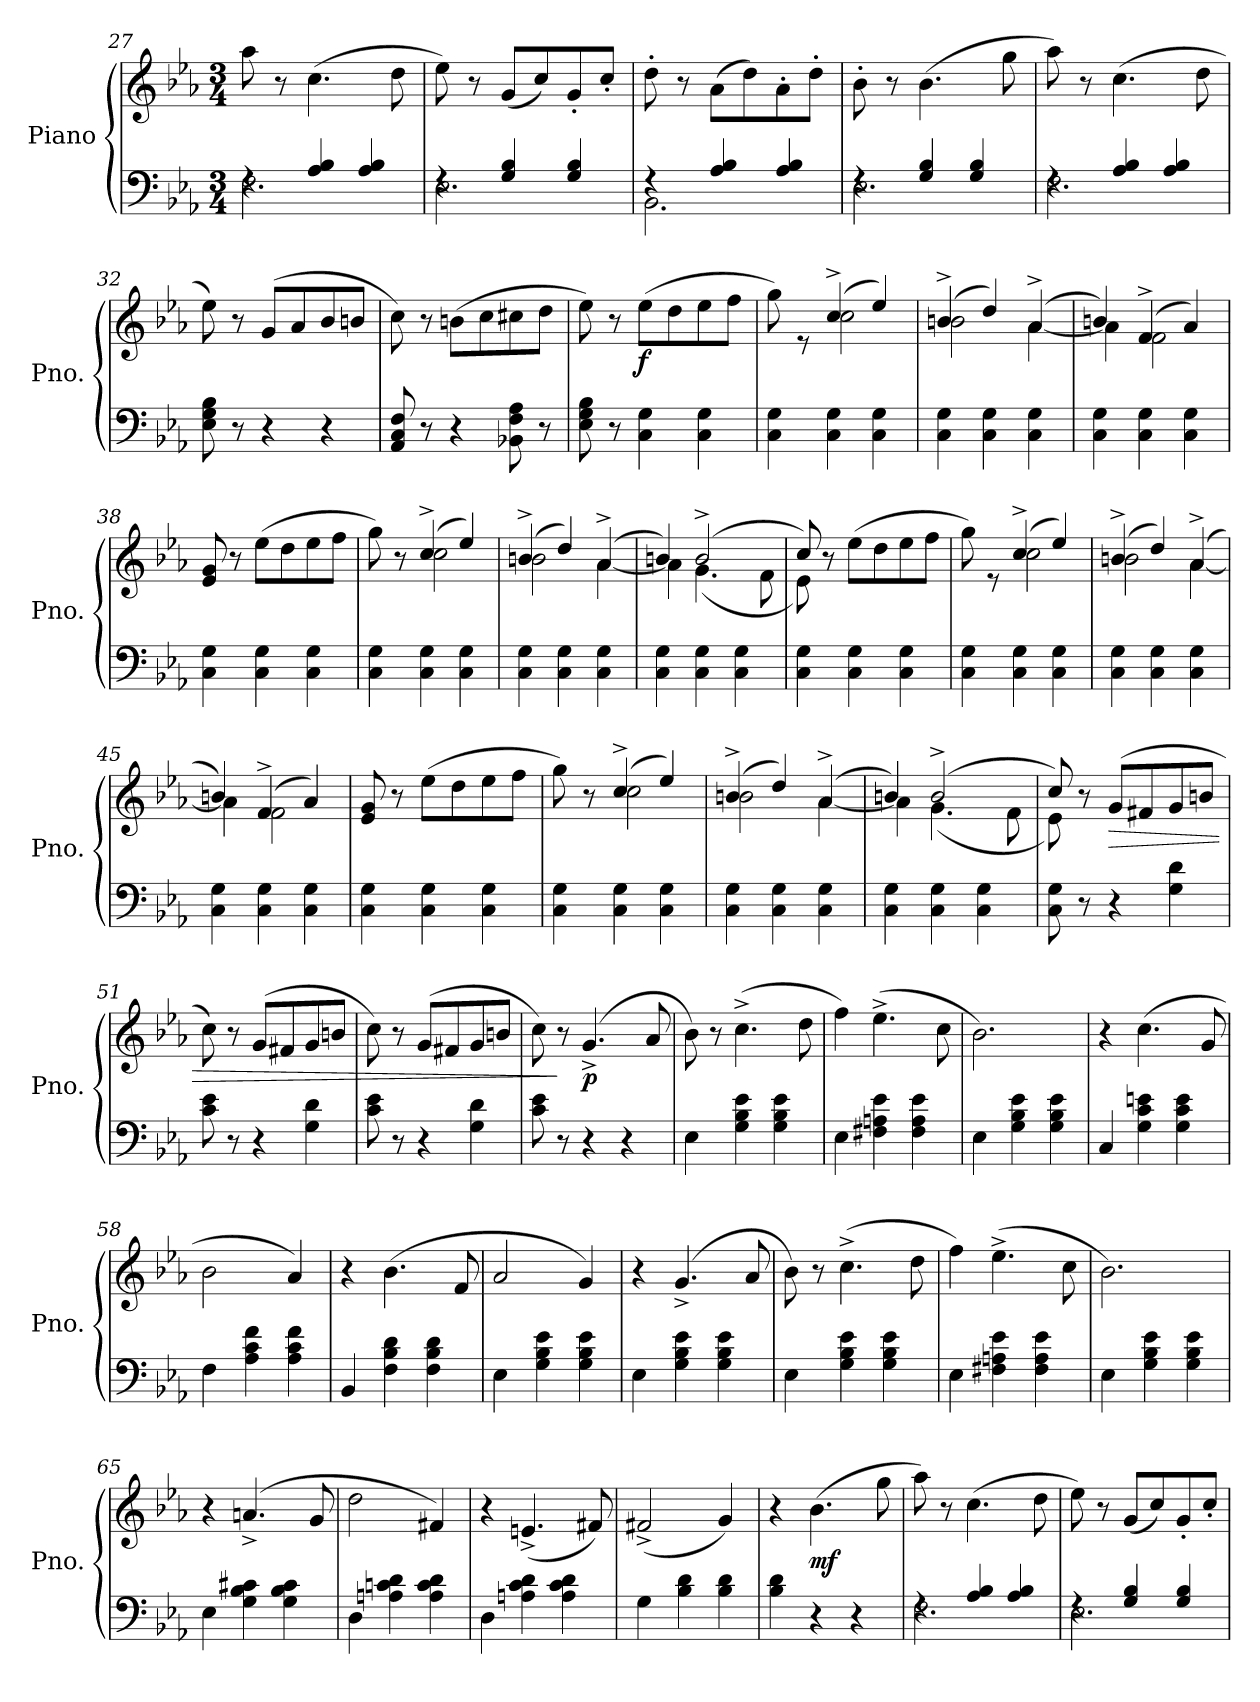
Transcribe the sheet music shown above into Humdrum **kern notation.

**kern	**kern	**dynam
*part1	*part1	*part1
*staff2	*staff1	*staff1/2
*I"Piano	*	*
*I'Pno.	*	*
*clefF4	*clefG2	*
*k[b-e-a-]	*k[b-e-a-]	*
*M3/4	*M3/4	*
=27	=27	=27
*^	*	*
4rF	2.F\	8aa-\	.
.	.	8r	.
4A-/ 4B-/	.	(>4.cc\	.
4A-/ 4B-/	.	.	.
.	.	8dd\	.
!!LO:LB:g=z
=28	=28	=28	=28
4rF	2.E-\	8ee-\)	.
.	.	8r	.
4G/ 4B-/	.	(<8g/L	.
.	.	8cc/)	.
4G/ 4B-/	.	8g'/	.
.	.	8cc'/J	.
=29	=29	=29	=29
4rF	2.BB-\	8dd'\	.
.	.	8r	.
4A-/ 4B-/	.	(>8a-\L	.
.	.	8dd\)	.
4A-/ 4B-/	.	8a-'\	.
.	.	8dd'\J	.
=30	=30	=30	=30
4rF	2.E-\	8b-'\	.
.	.	8r	.
4G/ 4B-/	.	(>4.b-\	.
4G/ 4B-/	.	.	.
.	.	8gg\	.
=31	=31	=31	=31
4rF	2.F\	8aa-\)	.
.	.	8r	.
4A-/ 4B-/	.	(>4.cc\	.
4A-/ 4B-/	.	.	.
.	.	8dd\	.
*v	*v	*	*
=32	=32	=32
8E-\ 8G\ 8B-\	8ee-\)	.
8r	8r	.
4r	(<8g/L	.
.	8a-/	.
4r	8b-/	.
.	8bn/J	.
=33	=33	=33
8AA-/ 8C/ 8F/	8cc\)	.
8r	8r	.
4r	(>8bn\L	.
.	8cc\	.
8BB-X\ 8F\ 8A-\	8cc#X\	.
8r	8dd\J	.
=34	=34	=34
8E-\ 8G\ 8B-\	8ee-\)	.
8r	8r	.
!	!	!LO:DY:b
4C\ 4G\	(>8ee-\L	f
.	8dd\	.
4C\ 4G\	8ee-\	.
.	8ff\J	.
=35	=35	=35
*	*^	*
4C\ 4G\	8gg\)	4ryy	.
.	8re	.	.
4C\ 4G\	(>4cc^/	2cc\	.
4C\ 4G\	4ee-/)	.	.
!!LO:LB:g=z	!!
=36	=36	=36	=36
4C\ 4G\	(>4bn^/	2b\	.
4C\ 4G\	4dd/)	.	.
4C\ 4G\	(>4a-^/	[4a-\	.
=37	=37	=37	=37
4C\ 4G\	4bn/)	4a-\]	.
4C\ 4G\	(>4f^/	2f\	.
4C\ 4G\	4a-/)	.	.
*	*v	*v	*
=38	=38	=38
4C\ 4G\	8e-/ 8g/	.
.	8r	.
4C\ 4G\	(>8ee-\L	.
.	8dd\	.
4C\ 4G\	8ee-\	.
.	8ff\J	.
=39	=39	=39
*	*^	*
4C\ 4G\	8gg\)	4ryy	.
.	8r	.	.
4C\ 4G\	(>4cc^/	2cc\	.
4C\ 4G\	4ee-/)	.	.
=40	=40	=40	=40
4C\ 4G\	(>4bn^/	2b\	.
4C\ 4G\	4dd/)	.	.
4C\ 4G\	(>4a-^/	[4a-\	.
=41	=41	=41	=41
4C\ 4G\	4bn/)	4a-\]	.
4C\ 4G\	(>2b^/	(<4.g\	.
4C\ 4G\	.	.	.
.	.	8f\	.
=42	=42	=42	=42
4C\ 4G\	8cc/)	8e-\)	.
.	8r	8rgyy	.
4C\ 4G\	(>8ee-\L	2ryy	.
.	8dd\	.	.
4C\ 4G\	8ee-\	.	.
.	8ff\J	.	.
=43	=43	=43	=43
4C\ 4G\	8gg\)	4ryy	.
.	8re	.	.
4C\ 4G\	(>4cc^/	2cc\	.
4C\ 4G\	4ee-/)	.	.
=44	=44	=44	=44
4C\ 4G\	(>4bn^/	2b\	.
4C\ 4G\	4dd/)	.	.
4C\ 4G\	(>4a-^/	[4a-\	.
!!LO:PB:g=z	!!
=45	=45	=45	=45
4C\ 4G\	4bn/)	4a-\]	.
4C\ 4G\	(>4f^/	2f\	.
4C\ 4G\	4a-/)	.	.
*	*v	*v	*
!!LO:PB:g=z
=46	=46	=46
4C\ 4G\	8e-/ 8g/	.
.	8r	.
4C\ 4G\	(>8ee-\L	.
.	8dd\	.
4C\ 4G\	8ee-\	.
.	8ff\J	.
=47	=47	=47
*	*^	*
4C\ 4G\	8gg\)	4ryy	.
.	8r	.	.
4C\ 4G\	(>4cc^/	2cc\	.
4C\ 4G\	4ee-/)	.	.
=48	=48	=48	=48
4C\ 4G\	(>4bn^/	2b\	.
4C\ 4G\	4dd/)	.	.
4C\ 4G\	(>4a-^/	[4a-\	.
=49	=49	=49	=49
4C\ 4G\	4bn/)	4a-\]	.
4C\ 4G\	(>2b^/	(<4.g\	.
4C\ 4G\	.	.	.
.	.	8f\	.
=50	=50	=50	=50
8C\ 8G\	8cc/)	8e-\)	.
8r	8r	8rgyy	.
!	!	!	!LO:HP:b
4r	(<8g/L	2ryy	>
.	8f#X/	.	.
4G\ 4d\	8g/	.	.
.	8bn/J	.	.
*	*v	*v	*
=51	=51	=51
8c\ 8e-\	8cc\)	.
8r	8r	.
4r	(<8g/L	.
.	8f#X/	.
4G\ 4d\	8g/	.
.	8bn/J	.
=52	=52	=52
8c\ 8e-\	8cc\)	.
8r	8r	.
4r	(<8g/L	.
.	8f#X/	.
4G\ 4d\	8g/	.
.	8bn/J	.
!!LO:LB:g=z
=53	=53	=53
8c\ 8e-\	8cc\)	.
8r	8r	]
!	!	!LO:DY:b
4r	(<4.g^/	p
4r	.	.
.	8a-/	.
=54	=54	=54
4E-\	8b-\)	.
.	8r	.
4G\ 4B-\ 4e-\	(>4.cc^\	.
4G\ 4B-\ 4e-\	.	.
.	8dd\	.
=55	=55	=55
4E-\	4ff\)	.
4F#X\ 4An\ 4e-\	(>4.ee-^\	.
4F#\ 4A\ 4e-\	.	.
.	8cc\	.
=56	=56	=56
4E-\	2.b-\)	.
4G\ 4B-\ 4e-\	.	.
4G\ 4B-\ 4e-\	.	.
=57	=57	=57
4C/	4r	.
4G\ 4c\ 4en\	(>4.cc\	.
4G\ 4c\ 4e\	.	.
.	8g/	.
=58	=58	=58
4F\	2b-\	.
4A-\ 4c\ 4f\	.	.
4A-\ 4c\ 4f\	4a-/)	.
=59	=59	=59
4BB-/	4r	.
4F\ 4B-\ 4d\	(>4.b-\	.
4F\ 4B-\ 4d\	.	.
.	8f/	.
=60	=60	=60
4E-\	2a-/	.
4G\ 4B-\ 4e-\	.	.
4G\ 4B-\ 4e-\	4g/)	.
=61	=61	=61
4E-\	4r	.
4G\ 4B-\ 4e-\	(<4.g^/	.
4G\ 4B-\ 4e-\	.	.
.	8a-/	.
=62	=62	=62
4E-\	8b-\)	.
.	8r	.
4G\ 4B-\ 4e-\	(>4.cc^\	.
4G\ 4B-\ 4e-\	.	.
.	8dd\	.
!!LO:LB:g=z
=63	=63	=63
4E-\	4ff\)	.
4F#X\ 4An\ 4e-\	(>4.ee-^\	.
4F#\ 4A\ 4e-\	.	.
.	8cc\	.
=64	=64	=64
4E-\	2.b-\)	.
4G\ 4B-\ 4e-\	.	.
4G\ 4B-\ 4e-\	.	.
=65	=65	=65
4E-\	4r	.
4G\ 4B-\ 4c#X\	(>4.an^/	.
4G\ 4B-\ 4c#\	.	.
.	8g/	.
=66	=66	=66
4D\	2dd\	.
4An\ 4cn\ 4d\	.	.
4A\ 4c\ 4d\	4f#X/)	.
=67	=67	=67
4D\	4r	.
4An\ 4c\ 4d\	(<4.en^/	.
4A\ 4c\ 4d\	.	.
.	8f#X/)	.
=68	=68	=68
4G\	(<2f#X^/	.
4B-\ 4d\	.	.
4B-\ 4d\	4g/)	.
=69	=69	=69
4B-\ 4d\	4r	.
!	!	!LO:DY:b
4r	(>4.b-\	mf
4r	.	.
.	8gg\	.
=70	=70	=70
*^	*	*
4rF	2.F\	8aa-\)	.
.	.	8r	.
4A-/ 4B-/	.	(>4.cc\	.
4A-/ 4B-/	.	.	.
.	.	8dd\	.
!!LO:LB:g=z
=71	=71	=71	=71
4rF	2.E-\	8ee-\)	.
.	.	8r	.
4G/ 4B-/	.	(<8g/L	.
.	.	8cc/)	.
4G/ 4B-/	.	8g'/	.
.	.	8cc'/J	.
*v	*v	*	*
=	=	=
*-	*-	*-
